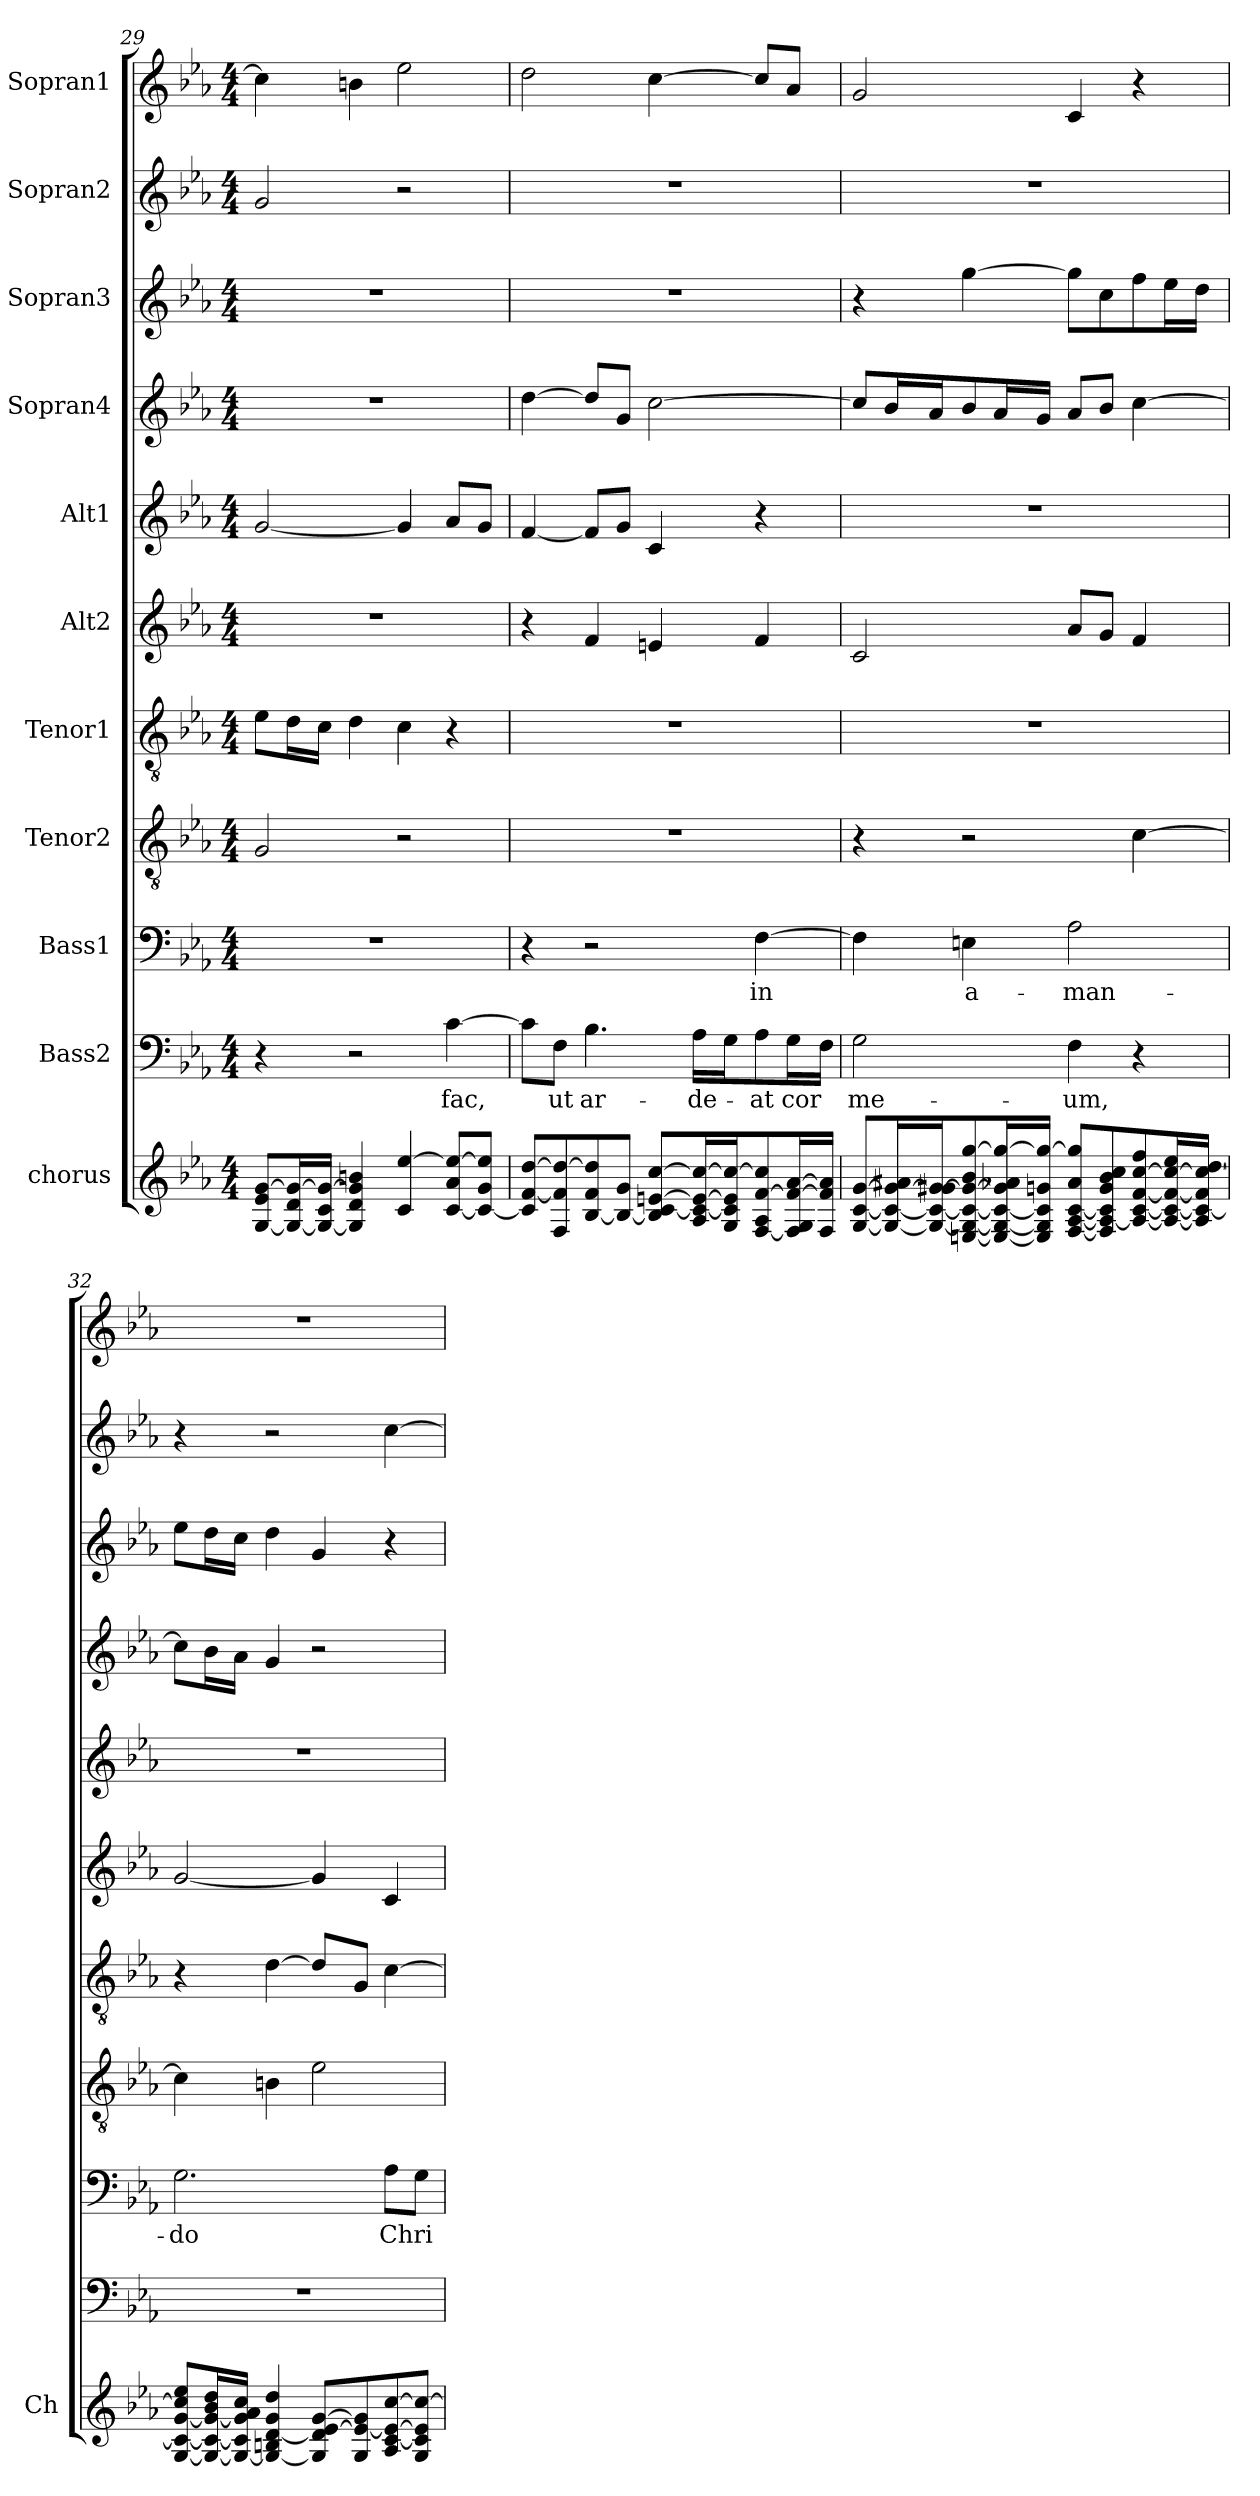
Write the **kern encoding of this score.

**kern	**kern	**text	**kern	**text	**kern	**kern	**kern	**kern	**kern	**kern	**kern	**kern
*part11	*part10	*part10	*part9	*part9	*part8	*part7	*part6	*part5	*part4	*part3	*part2	*part1
*staff11	*staff10	*staff10	*staff9	*staff9	*staff8	*staff7	*staff6	*staff5	*staff4	*staff3	*staff2	*staff1
*I"chorus	*I"Bass2	*	*I"Bass1	*	*I"Tenor2	*I"Tenor1	*I"Alt2	*I"Alt1	*I"Sopran4	*I"Sopran3	*I"Sopran2	*I"Sopran1
*I'Ch	*	*	*	*	*	*	*	*	*	*	*	*
*clefG2	*clefF4	*	*clefF4	*	*clefGv2	*clefGv2	*clefG2	*clefG2	*clefG2	*clefG2	*clefG2	*clefG2
*k[b-e-a-]	*k[b-e-a-]	*	*k[b-e-a-]	*	*k[b-e-a-]	*k[b-e-a-]	*k[b-e-a-]	*k[b-e-a-]	*k[b-e-a-]	*k[b-e-a-]	*k[b-e-a-]	*k[b-e-a-]
*E-:	*E-:	*	*E-:	*	*E-:	*E-:	*E-:	*E-:	*E-:	*E-:	*E-:	*E-:
*M4/4	*M4/4	*	*M4/4	*	*M4/4	*M4/4	*M4/4	*M4/4	*M4/4	*M4/4	*M4/4	*M4/4
=29	=29	=29	=29	=29	=29	=29	=29	=29	=29	=29	=29	=29
[8G/ 8e-/ [8g/L	4r	.	1r	.	2G/	8e-\L	1r	[2g/	1r	1r	2g/	4cc\]
16G/_ 16d/ 16g/_L	.	.	.	.	.	16d\L	.	.	.	.	.	.
16G/_ 16c/ 16g/_JJ	.	.	.	.	.	16c\JJ	.	.	.	.	.	.
4G/] 4d/ 4g/] 4bn/	2r	.	.	.	.	4d\	.	.	.	.	.	4bn\
4c/ [4ee-/	.	.	.	.	2r	4c\	.	4g/]	.	.	2r	2ee-\
[8c/ 8a-/ 8ee-/_L	[4c\	fac,	.	.	.	4r	.	8a-/L	.	.	.	.
8c/_ 8g/ 8ee-/]J	.	.	.	.	.	.	.	8g/J	.	.	.	.
=30	=30	=30	=30	=30	=30	=30	=30	=30	=30	=30	=30	=30
8c/] [8f/ [8dd/L	8c\L]	.	4r	.	1r	1r	4r	[4f/	[4dd\	1r	1r	2dd\
8F/ 8f/] 8dd/_	8F\J	ut	.	.	.	.	.	.	.	.	.	.
[8B-/ 8f/ 8dd/]	4.B-\	ar-	2r	.	.	.	4f/	8f/L]	8dd/L]	.	.	.
8B-/_ 8g/J	.	.	.	.	.	.	.	8g/J	8g/J	.	.	.
8B-/] [8c/ [8en/ [8cc/L	.	.	.	.	.	.	4en/	4c/	[2cc\	.	.	[4cc\
16A-/ 16c/_ 16e/_ 16cc/_L	16A-\LL	-de-	.	.	.	.	.	.	.	.	.	.
16G/ 16c/] 16e/] 16cc/_J	16G\J	.	.	.	.	.	.	.	.	.	.	.
[8F/ 8A-/ [8f/ 8cc/]	8A-\	-at	[4F\	in	.	.	4f/	4r	.	.	.	8cc/L]
16F/] 16G/ 16f/_ [16a-/L	16G\L	cor	.	.	.	.	.	.	.	.	.	8a-/J
16F/ 16f/] 16a-/]JJ	16F\JJ	.	.	.	.	.	.	.	.	.	.	.
!!LO:PB:g=z
=31	=31	=31	=31	=31	=31	=31	=31	=31	=31	=31	=31	=31
[8G/ [8c/ [8g/L	2G\	me-	4F\]	.	4r	1r	2c/	1r	8cc/L]	4r	1r	2g/
16G/_ 16c/_ 16g/_ 16a#X/L	.	.	.	.	.	.	.	.	16b-/L	.	.	.
16G/_ 16c/_ 16g/_ 16g#/J	.	.	.	.	.	.	.	.	16a-/J	.	.	.
[8En/ 8G/_ 8c/_ 8g/_ 8b-/ [8gg/	.	.	4En\	a-	2r	.	.	.	8b-/	[4gg\	.	.
16E/_ 16G/_ 16c/_ 16g/] 16a-X/ 16gg/_L	.	.	.	.	.	.	.	.	16a-/L	.	.	.
16E/] 16G/] 16c/] 16gn/ 16gg/_JJ	.	.	.	.	.	.	.	.	16g/JJ	.	.	.
[8F/ [8A-/ [8c/ 8a-/ 8gg/]L	4F\	-um,	2A-\	-man-	.	.	8a-/L	.	8a-/L	8gg\L]	.	4c/
8F/] 8A-/_ 8c/] 8g/ 8b-/ 8cc/	.	.	.	.	.	.	8g/J	.	8b-/J	8cc\	.	.
8A-/_ [8c/ [8f/ [8cc/ 8ff/	4r	.	.	.	[4c\	.	4f/	.	[4cc\	8ff\	.	4r
16A-/_ 16c/_ 16f/_ 16cc/_ 16ee-/L	.	.	.	.	.	.	.	.	.	16ee-\L	.	.
16A-/] 16c/_ 16f/] 16cc/_ 16dd/JJ	.	.	.	.	.	.	.	.	.	16dd\JJ	.	.
=32	=32	=32	=32	=32	=32	=32	=32	=32	=32	=32	=32	=32
[8G/ 8c/_ [8g/ 8cc/] 8ee-/L	1r	.	2.G\	-do	4c\]	4r	[2g/	1r	8cc\L]	8ee-\L	4r	1r
16G/_ 16c/_ 16g/_ 16b-/ 16dd/L	.	.	.	.	.	.	.	.	16b-\L	16dd\L	.	.
16G/_ 16c/] 16g/] 16a-/ 16cc/JJ	.	.	.	.	.	.	.	.	16a-\JJ	16cc\JJ	.	.
4G/_ 4Bn/ [4d/ 4g/ 4dd/	.	.	.	.	4Bn\	[4d\	.	.	4g/	4dd\	2r	.
8G/] 8d/] [8e-/ [8g/L	.	.	.	.	2e-\	8d/L]	4g/]	.	2r	4g/	.	.
8G/ 8e-/_ 8g/]	.	.	.	.	.	8G/J	.	.	.	.	.	.
8A-/ [8c/ 8e-/_ [8cc/	.	.	8A-\L	Chri-	.	[4c\	4c/	.	.	4r	[4cc\	.
8G/ 8c/] 8e-/] 8cc/_J	.	.	8G\J	.	.	.	.	.	.	.	.	.
=	=	=	=	=	=	=	=	=	=	=	=	=
*-	*-	*-	*-	*-	*-	*-	*-	*-	*-	*-	*-	*-
